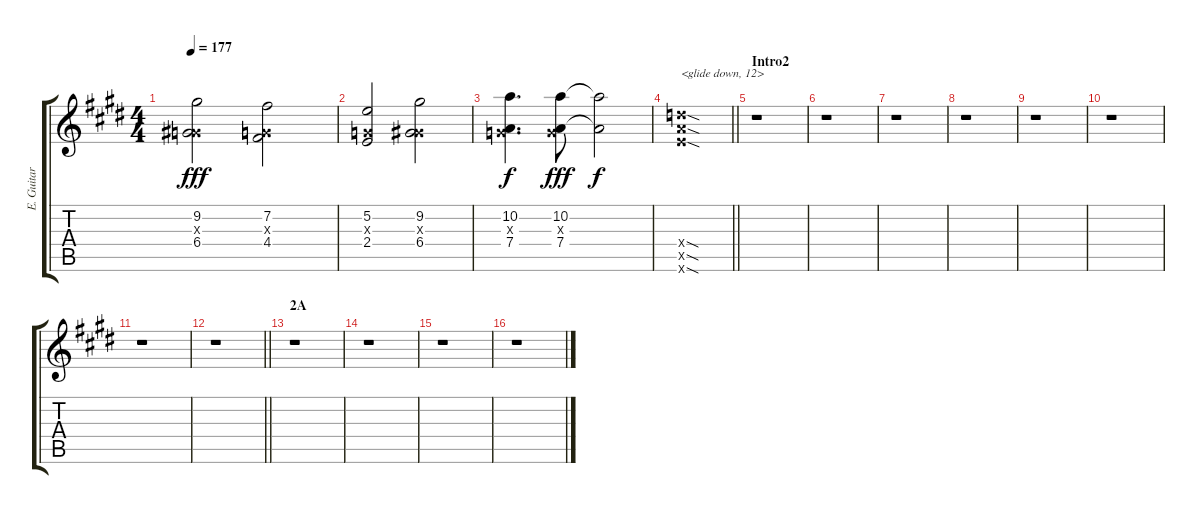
\track ("E. Guitar I" "E. Guitar ") {instrument overdrivenguitar}
\staff {score tabs}
\tuning (E4 B3 G3 D3 A2 E2) {hide}
\ts (4 4)
\tempo 177
\clef g2
\ks e
(9.2 0.3{x} 6.4).2{dy fff} (7.2 0.3{x} 4.4).2 |
(5.2 0.3{x} 2.4).2 (9.2 0.3{x} 6.4).2 |
(10.2 0.3{x} 7.4).4{d dy f} (10.2 0.3{x} 7.4).8{dy fff} (10.2{t} 7.4{t}).2{dy f} |
\barLineRight lightlight
(12.4{sod x} 12.5{sod x} 12.6{sod x}).1{txt "<glide down, 12>"} |
\section ("" "Intro2")
r.1 |
r.1 |
r.1 |
r.1 |
r.1 |
r.1 |
r.1 |
\barLineRight lightlight
r.1 |
\section ("" "2A")
r.1 |
r.1 |
r.1 |
r.1
